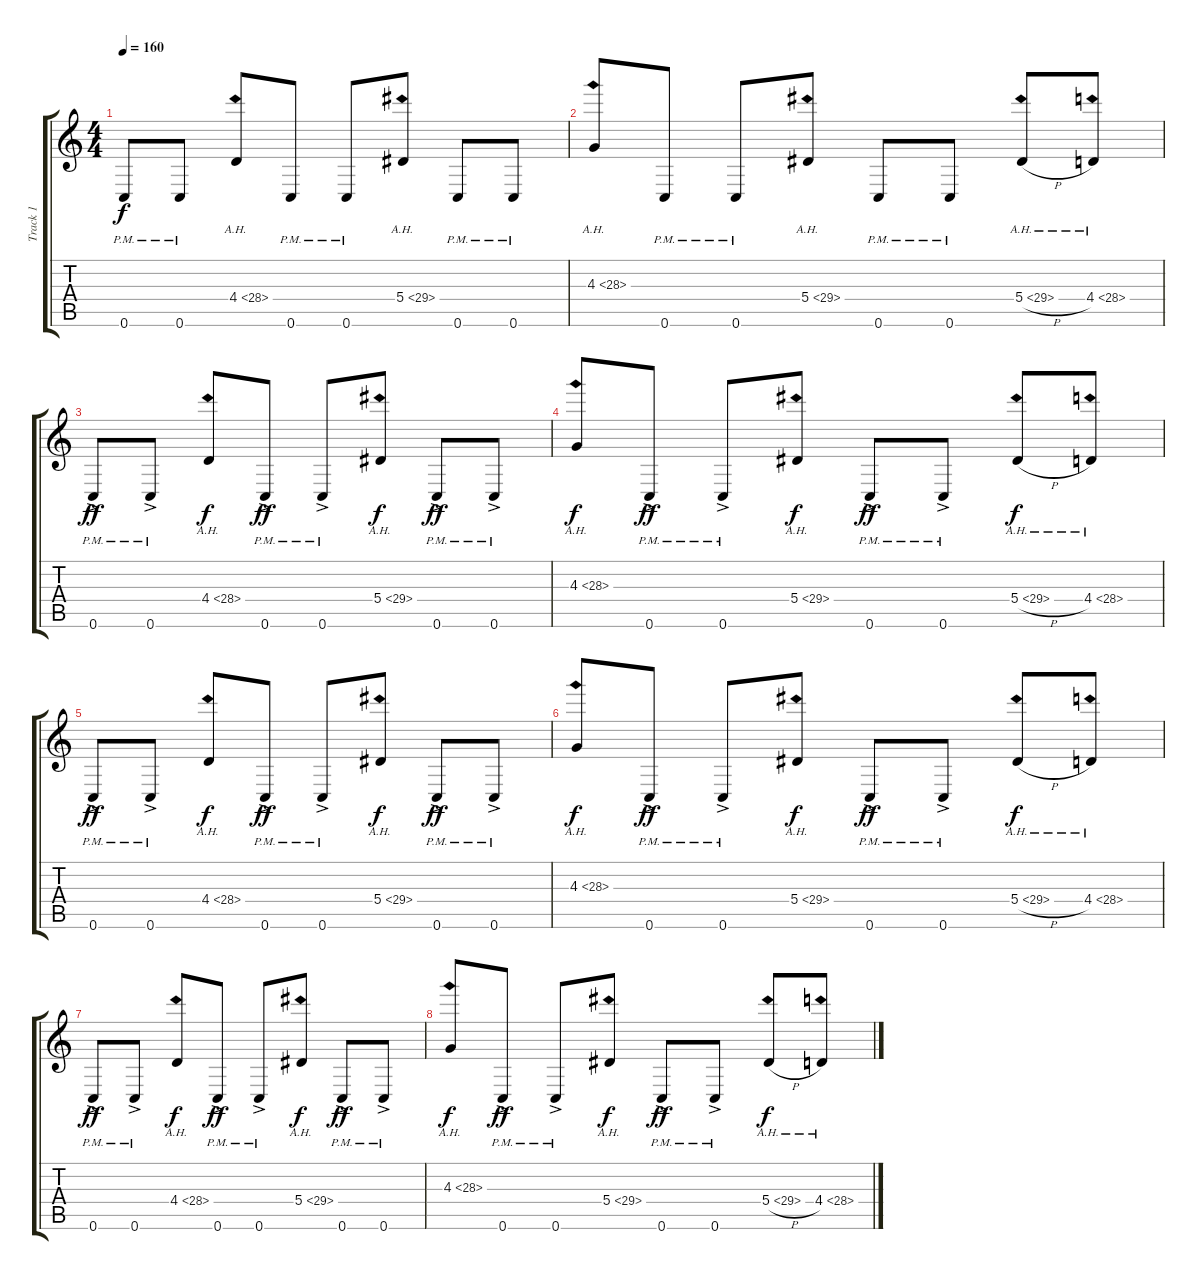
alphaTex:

\track ("Track 1" "Track 1") {instrument distortionguitar}
\staff {score tabs}
\tuning (C4 G3 Eb3 Bb2 F2 C2) {hide}
\ts (4 4)
\tempo 160
\clef g2
\ks c
0.6{pm}.8{dy f} 0.6{pm}.8 4.4{ah 24}.8 0.6{pm}.8 0.6{pm}.8 5.4{ah 24}.8 0.6{pm}.8 0.6{pm}.8 |
4.3{ah 24}.8 0.6{pm}.8 0.6{pm}.8 5.4{ah 24}.8 0.6{pm}.8 0.6{pm}.8 5.4{ah 24 h}.8 4.4{ah 24}.8 |
0.6{ac pm}.8{dy ff} 0.6{ac pm}.8 4.4{ah 24}.8{dy f} 0.6{ac pm}.8{dy ff} 0.6{ac pm}.8 5.4{ah 24}.8{dy f} 0.6{ac pm}.8{dy ff} 0.6{ac pm}.8 |
4.3{ah 24}.8{dy f} 0.6{ac pm}.8{dy ff} 0.6{ac pm}.8 5.4{ah 24}.8{dy f} 0.6{ac pm}.8{dy ff} 0.6{ac pm}.8 5.4{ah 24 h}.8{dy f} 4.4{ah 24}.8 |
0.6{ac pm}.8{dy ff} 0.6{ac pm}.8 4.4{ah 24}.8{dy f} 0.6{ac pm}.8{dy ff} 0.6{ac pm}.8 5.4{ah 24}.8{dy f} 0.6{ac pm}.8{dy ff} 0.6{ac pm}.8 |
4.3{ah 24}.8{dy f} 0.6{ac pm}.8{dy ff} 0.6{ac pm}.8 5.4{ah 24}.8{dy f} 0.6{ac pm}.8{dy ff} 0.6{ac pm}.8 5.4{ah 24 h}.8{dy f} 4.4{ah 24}.8 |
0.6{ac pm}.8{dy ff} 0.6{ac pm}.8 4.4{ah 24}.8{dy f} 0.6{ac pm}.8{dy ff} 0.6{ac pm}.8 5.4{ah 24}.8{dy f} 0.6{ac pm}.8{dy ff} 0.6{ac pm}.8 |
4.3{ah 24}.8{dy f} 0.6{ac pm}.8{dy ff} 0.6{ac pm}.8 5.4{ah 24}.8{dy f} 0.6{ac pm}.8{dy ff} 0.6{ac pm}.8 5.4{ah 24 h}.8{dy f} 4.4{ah 24}.8
